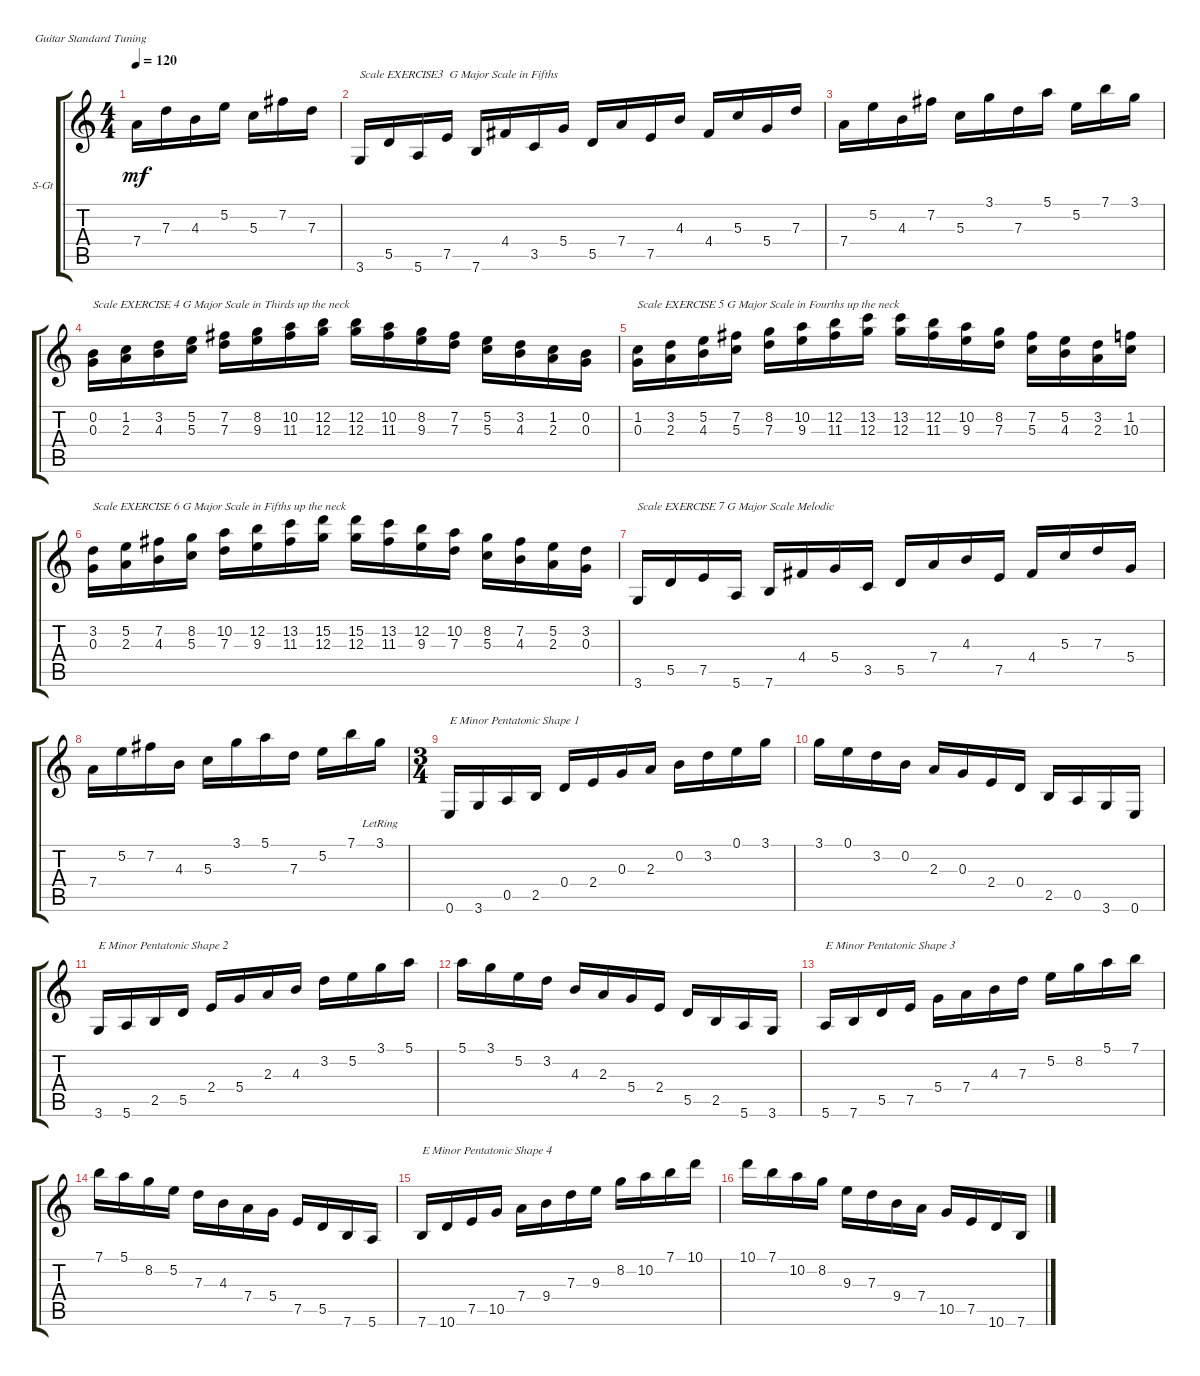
\defaultSystemsLayout 4
\bracketExtendMode groupsimilarinstruments
\firstSystemTrackNameOrientation horizontal
\otherSystemsTrackNameOrientation horizontal
\track ("Steel Guitar" "S-Gt") {instrument acousticguitarsteel}
\staff {score tabs}
\tuning (E4 B3 G3 D3 A2 E2)
\ts (4 4)
\tempo 120
\clef g2
\ks c
7.4.16{dy mf} 7.3.16 4.3.16 5.2.16 5.3.16 7.2.16 7.3.16 |
3.6.16{txt "Scale EXERCISE3  G Major Scale in Fifths"} 5.5.16 5.6.16 7.5.16 7.6.16 4.4.16 3.5.16 5.4.16 5.5.16 7.4.16 7.5.16 4.3.16 4.4.16 5.3.16 5.4.16 7.3.16 |
7.4.16 5.2.16 4.3.16 7.2.16 5.3.16 3.1.16 7.3.16 5.1.16 5.2.16 7.1.16 3.1.16 |
(0.2 0.3).16{txt "Scale EXERCISE 4 G Major Scale in Thirds up the neck"} (1.2 2.3).16 (3.2 4.3).16 (5.2 5.3).16 (7.2 7.3).16 (8.2 9.3).16 (10.2 11.3).16 (12.2 12.3).16 (12.2 12.3).16 (10.2 11.3).16 (8.2 9.3).16 (7.2 7.3).16 (5.2 5.3).16 (3.2 4.3).16 (1.2 2.3).16 (0.2 0.3).16 |
(1.2 0.3).16{txt "Scale EXERCISE 5 G Major Scale in Fourths up the neck"} (3.2 2.3).16 (5.2 4.3).16 (7.2 5.3).16 (8.2 7.3).16 (10.2 9.3).16 (12.2 11.3).16 (13.2 12.3).16 (13.2 12.3).16 (12.2 11.3).16 (10.2 9.3).16 (8.2 7.3).16 (5.3 7.2).16 (5.2 4.3).16 (2.3 3.2).16 (1.2 10.3).16 |
(3.2 0.3).16{txt "Scale EXERCISE 6 G Major Scale in Fifths up the neck"} (5.2 2.3).16 (7.2 4.3).16 (8.2 5.3).16 (10.2 7.3).16 (12.2 9.3).16 (13.2 11.3).16 (15.2 12.3).16 (15.2 12.3).16 (13.2 11.3).16 (12.2 9.3).16 (10.2 7.3).16 (8.2 5.3).16 (7.2 4.3).16 (5.2 2.3).16 (3.2 0.3).16 |
3.6.16{txt "Scale EXERCISE 7 G Major Scale Melodic"} 5.5.16 7.5.16 5.6.16 7.6.16 4.4.16 5.4.16 3.5.16 5.5.16 7.4.16 4.3.16 7.5.16 4.4.16 5.3.16 7.3.16 5.4.16 |
7.4.16 5.2.16 7.2.16 4.3.16 5.3.16 3.1.16 5.1.16 7.3.16 5.2.16 7.1.16 3.1{lr}.16 |
\ts (3 4)
0.6.16{txt "E Minor Pentatonic Shape 1"} 3.6.16 0.5.16 2.5.16 0.4.16 2.4.16 0.3.16 2.3.16 0.2.16 3.2.16 0.1.16 3.1.16 |
3.1.16 0.1.16 3.2.16 0.2.16 2.3.16 0.3.16 2.4.16 0.4.16 2.5.16 0.5.16 3.6.16 0.6.16 |
3.6.16{txt "E Minor Pentatonic Shape 2"} 5.6.16 2.5.16 5.5.16 2.4.16 5.4.16 2.3.16 4.3.16 3.2.16 5.2.16 3.1.16 5.1.16 |
5.1.16 3.1.16 5.2.16 3.2.16 4.3.16 2.3.16 5.4.16 2.4.16 5.5.16 2.5.16 5.6.16 3.6.16 |
5.6.16{txt "E Minor Pentatonic Shape 3"} 7.6.16 5.5.16 7.5.16 5.4.16 7.4.16 4.3.16 7.3.16 5.2.16 8.2.16 5.1.16 7.1.16 |
7.1.16 5.1.16 8.2.16 5.2.16 7.3.16 4.3.16 7.4.16 5.4.16 7.5.16 5.5.16 7.6.16 5.6.16 |
7.6.16{txt "E Minor Pentatonic Shape 4"} 10.6.16 7.5.16 10.5.16 7.4.16 9.4.16 7.3.16 9.3.16 8.2.16 10.2.16 7.1.16 10.1.16 |
10.1.16 7.1.16 10.2.16 8.2.16 9.3.16 7.3.16 9.4.16 7.4.16 10.5.16 7.5.16 10.6.16 7.6.16
